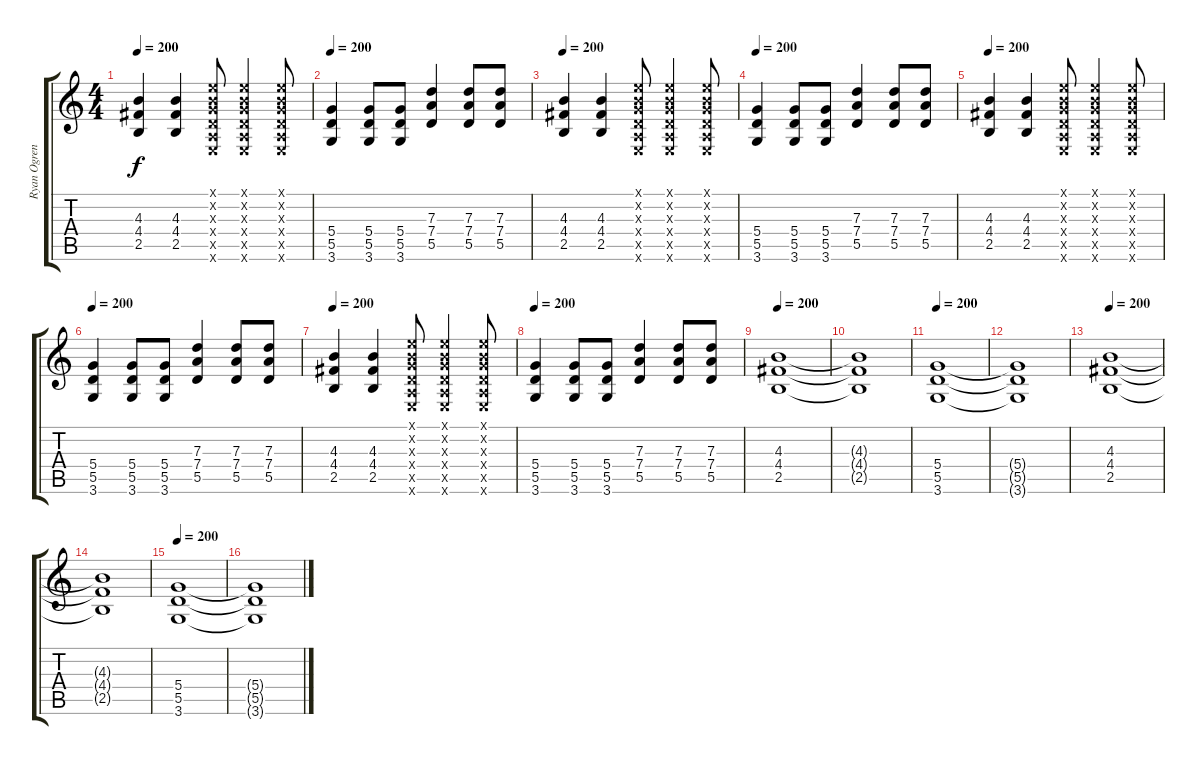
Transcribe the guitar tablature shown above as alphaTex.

\track ("Ryan Ogren" "Ryan Ogren") {instrument distortionguitar}
\staff {score tabs}
\tuning (E4 B3 G3 D3 A2 E2) {hide}
\ts (4 4)
\tempo 200
\clef g2
\ks c
(4.3 4.4 2.5).4{dy f} (4.3 4.4 2.5).4 (0.1{x} 0.2{x} 0.3{x} 0.4{x} 0.5{x} 0.6{x}).8 (0.1{x} 0.2{x} 0.3{x} 0.4{x} 0.5{x} 0.6{x}).4 (0.1{x} 0.2{x} 0.3{x} 0.4{x} 0.5{x} 0.6{x}).8 |
\tempo 200
(5.4 5.5 3.6).4 (5.4 5.5 3.6).8 (5.4 5.5 3.6).8 (7.3 7.4 5.5).4 (7.3 7.4 5.5).8 (7.3 7.4 5.5).8 |
\tempo 200
(4.3 4.4 2.5).4 (4.3 4.4 2.5).4 (0.1{x} 0.2{x} 0.3{x} 0.4{x} 0.5{x} 0.6{x}).8 (0.1{x} 0.2{x} 0.3{x} 0.4{x} 0.5{x} 0.6{x}).4 (0.1{x} 0.2{x} 0.3{x} 0.4{x} 0.5{x} 0.6{x}).8 |
\tempo 200
(5.4 5.5 3.6).4 (5.4 5.5 3.6).8 (5.4 5.5 3.6).8 (7.3 7.4 5.5).4 (7.3 7.4 5.5).8 (7.3 7.4 5.5).8 |
\tempo 200
(4.3 4.4 2.5).4 (4.3 4.4 2.5).4 (0.1{x} 0.2{x} 0.3{x} 0.4{x} 0.5{x} 0.6{x}).8 (0.1{x} 0.2{x} 0.3{x} 0.4{x} 0.5{x} 0.6{x}).4 (0.1{x} 0.2{x} 0.3{x} 0.4{x} 0.5{x} 0.6{x}).8 |
\tempo 200
(5.4 5.5 3.6).4 (5.4 5.5 3.6).8 (5.4 5.5 3.6).8 (7.3 7.4 5.5).4 (7.3 7.4 5.5).8 (7.3 7.4 5.5).8 |
\tempo 200
(4.3 4.4 2.5).4 (4.3 4.4 2.5).4 (0.1{x} 0.2{x} 0.3{x} 0.4{x} 0.5{x} 0.6{x}).8 (0.1{x} 0.2{x} 0.3{x} 0.4{x} 0.5{x} 0.6{x}).4 (0.1{x} 0.2{x} 0.3{x} 0.4{x} 0.5{x} 0.6{x}).8 |
\tempo 200
(5.4 5.5 3.6).4 (5.4 5.5 3.6).8 (5.4 5.5 3.6).8 (7.3 7.4 5.5).4 (7.3 7.4 5.5).8 (7.3 7.4 5.5).8 |
\tempo 200
(4.3 4.4 2.5).1 |
(4.3{t} 4.4{t} 2.5{t}).1 |
\tempo 200
(5.4 5.5 3.6).1 |
(5.4{t} 5.5{t} 3.6{t}).1 |
\tempo 200
(4.3 4.4 2.5).1 |
(4.3{t} 4.4{t} 2.5{t}).1 |
\tempo 200
(5.4 5.5 3.6).1 |
(5.4{t} 5.5{t} 3.6{t}).1
